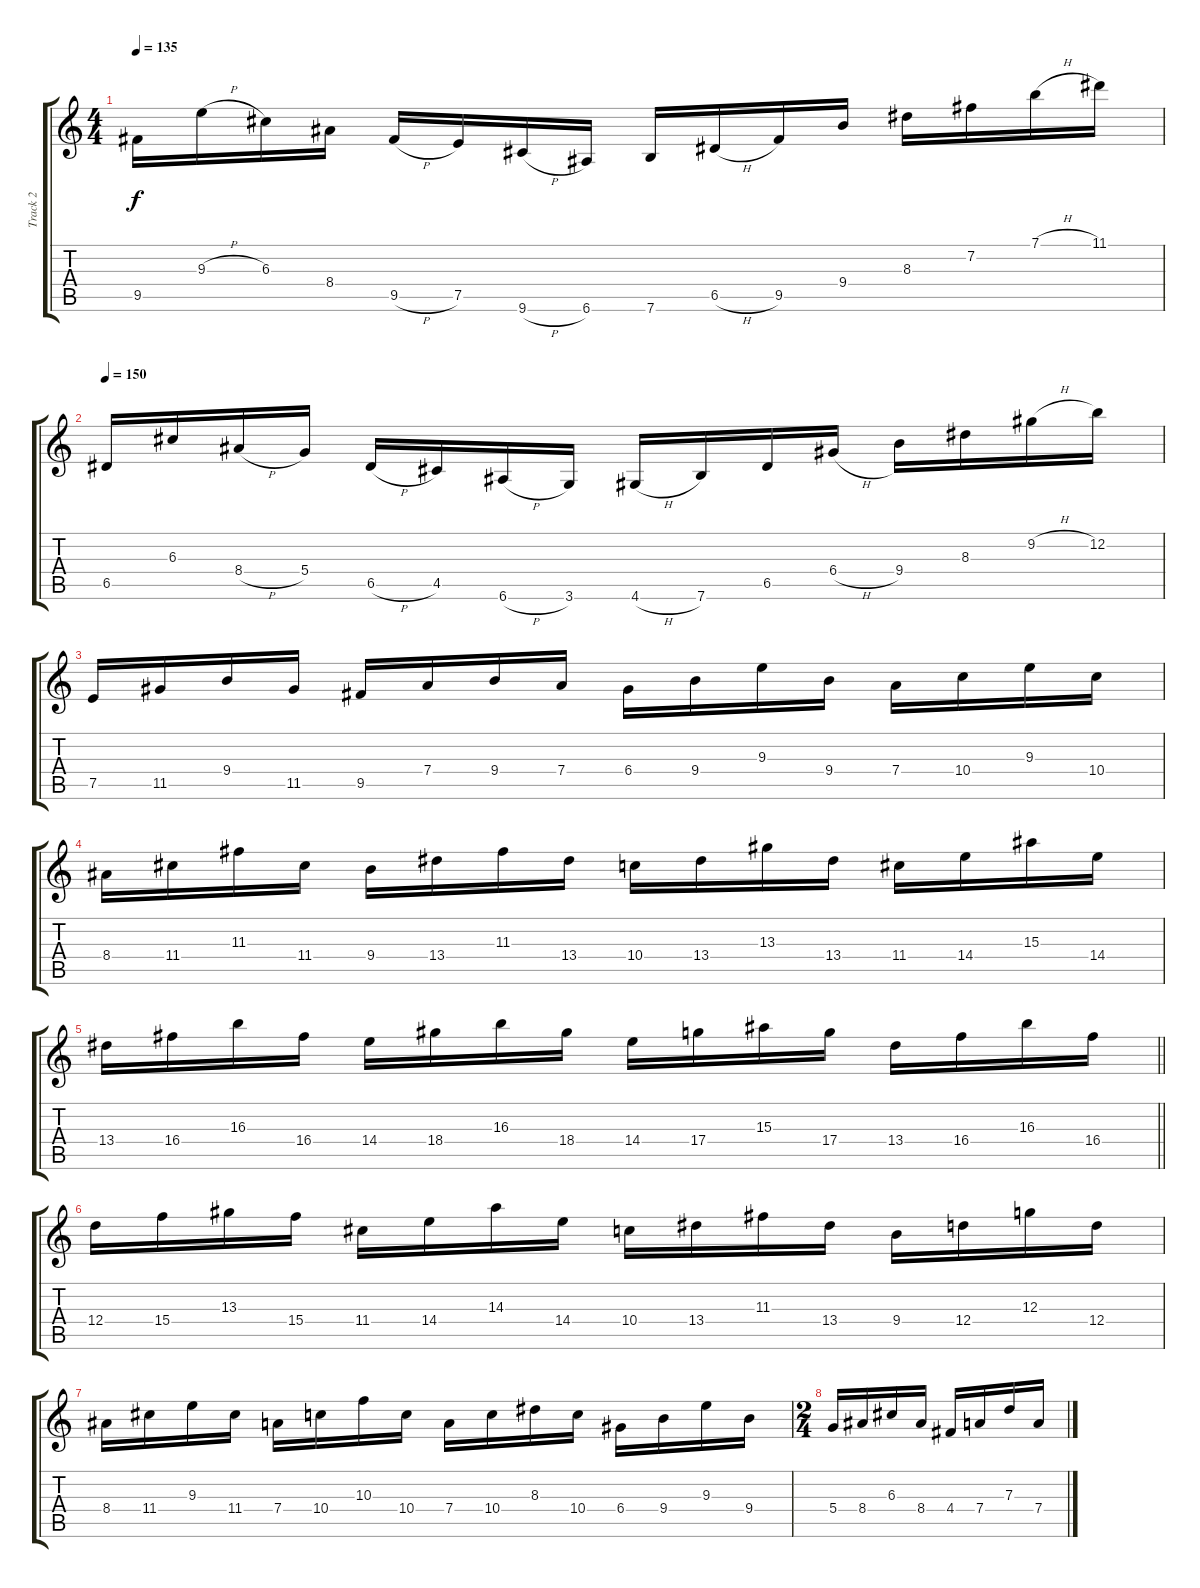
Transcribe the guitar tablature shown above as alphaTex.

\track ("Track 2" "Track 2") {instrument electricbassfinger}
\staff {score tabs}
\tuning (E4 B3 G3 D3 A2 E2) {hide}
\ts (4 4)
\tempo 135
\clef g2
\ks c
9.5.16{dy f} 9.3{h}.16 6.3.16 8.4.16 9.5{h}.16 7.5.16 9.6{h}.16 6.6.16 7.6.16 6.5{h}.16 9.5.16 9.4.16 8.3.16 7.2.16 7.1{h}.16 11.1.16 |
\tempo 150
6.5.16 6.3.16 8.4{h}.16 5.4.16 6.5{h}.16 4.5.16 6.6{h}.16 3.6.16 4.6{h}.16 7.6.16 6.5.16 6.4{h}.16 9.4.16 8.3.16 9.2{h}.16 12.2.16 |
7.5.16 11.5.16 9.4.16 11.5.16 9.5.16 7.4.16 9.4.16 7.4.16 6.4.16 9.4.16 9.3.16 9.4.16 7.4.16 10.4.16 9.3.16 10.4.16 |
8.4.16 11.4.16 11.3.16 11.4.16 9.4.16 13.4.16 11.3.16 13.4.16 10.4.16 13.4.16 13.3.16 13.4.16 11.4.16 14.4.16 15.3.16 14.4.16 |
\barLineRight lightlight
13.4.16 16.4.16 16.3.16 16.4.16 14.4.16 18.4.16 16.3.16 18.4.16 14.4.16 17.4.16 15.3.16 17.4.16 13.4.16 16.4.16 16.3.16 16.4.16 |
12.4.16 15.4.16 13.3.16 15.4.16 11.4.16 14.4.16 14.3.16 14.4.16 10.4.16 13.4.16 11.3.16 13.4.16 9.4.16 12.4.16 12.3.16 12.4.16 |
8.4.16 11.4.16 9.3.16 11.4.16 7.4.16 10.4.16 10.3.16 10.4.16 7.4.16 10.4.16 8.3.16 10.4.16 6.4.16 9.4.16 9.3.16 9.4.16 |
\ts (2 4)
5.4.16 8.4.16 6.3.16 8.4.16 4.4.16 7.4.16 7.3.16 7.4.16
